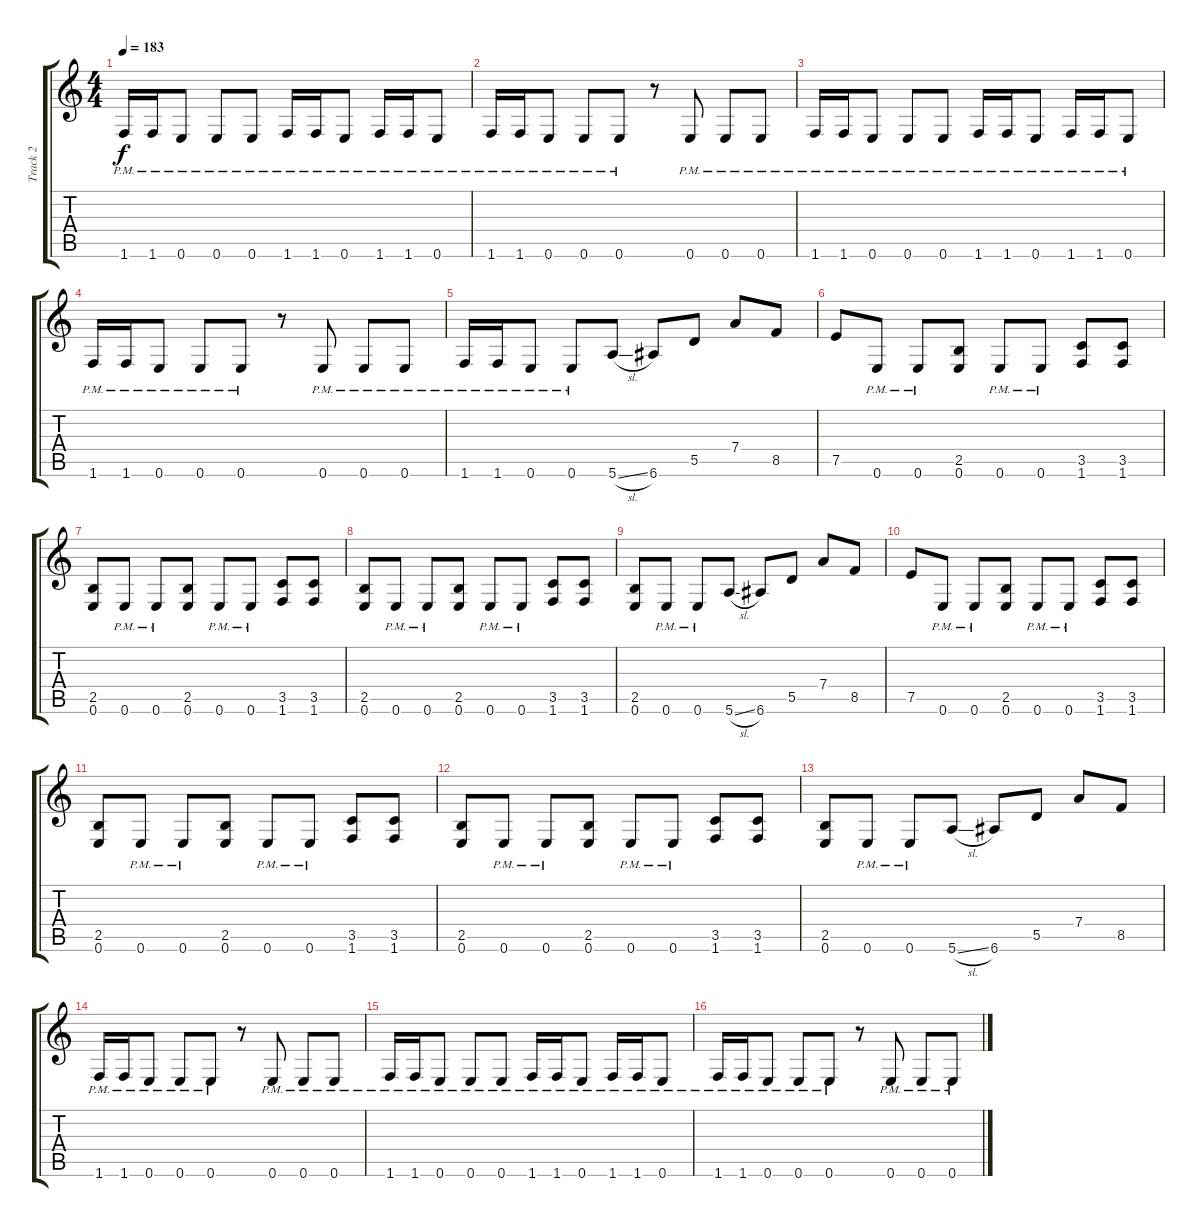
\track ("Track 2" "Track 2") {instrument overdrivenguitar}
\staff {score tabs}
\tuning (E4 B3 G3 D3 A2 E2) {hide}
\ts (4 4)
\tempo 183
\clef g2
\ks c
1.6{pm}.16{dy f} 1.6{pm}.16 0.6{pm}.8 0.6{pm}.8 0.6{pm}.8 1.6{pm}.16 1.6{pm}.16 0.6{pm}.8 1.6{pm}.16 1.6{pm}.16 0.6{pm}.8 |
1.6{pm}.16 1.6{pm}.16 0.6{pm}.8 0.6{pm}.8 0.6{pm}.8 r.8 0.6{pm}.8 0.6{pm}.8 0.6{pm}.8 |
1.6{pm}.16 1.6{pm}.16 0.6{pm}.8 0.6{pm}.8 0.6{pm}.8 1.6{pm}.16 1.6{pm}.16 0.6{pm}.8 1.6{pm}.16 1.6{pm}.16 0.6{pm}.8 |
1.6{pm}.16 1.6{pm}.16 0.6{pm}.8 0.6{pm}.8 0.6{pm}.8 r.8 0.6{pm}.8 0.6{pm}.8 0.6{pm}.8 |
1.6{pm}.16 1.6{pm}.16 0.6{pm}.8 0.6{pm}.8 5.6{sl}.8 6.6.8 5.5.8 7.4.8 8.5.8 |
7.5.8 0.6{pm}.8 0.6{pm}.8 (2.5 0.6).8 0.6{pm}.8 0.6{pm}.8 (3.5 1.6).8 (3.5 1.6).8 |
(2.5 0.6).8 0.6{pm}.8 0.6{pm}.8 (2.5 0.6).8 0.6{pm}.8 0.6{pm}.8 (3.5 1.6).8 (3.5 1.6).8 |
(2.5 0.6).8 0.6{pm}.8 0.6{pm}.8 (2.5 0.6).8 0.6{pm}.8 0.6{pm}.8 (3.5 1.6).8 (3.5 1.6).8 |
(2.5 0.6).8 0.6{pm}.8 0.6{pm}.8 5.6{sl}.8 6.6.8 5.5.8 7.4.8 8.5.8 |
7.5.8 0.6{pm}.8 0.6{pm}.8 (2.5 0.6).8 0.6{pm}.8 0.6{pm}.8 (3.5 1.6).8 (3.5 1.6).8 |
(2.5 0.6).8 0.6{pm}.8 0.6{pm}.8 (2.5 0.6).8 0.6{pm}.8 0.6{pm}.8 (3.5 1.6).8 (3.5 1.6).8 |
(2.5 0.6).8 0.6{pm}.8 0.6{pm}.8 (2.5 0.6).8 0.6{pm}.8 0.6{pm}.8 (3.5 1.6).8 (3.5 1.6).8 |
(2.5 0.6).8 0.6{pm}.8 0.6{pm}.8 5.6{sl}.8 6.6.8 5.5.8 7.4.8 8.5.8 |
1.6{pm}.16 1.6{pm}.16 0.6{pm}.8 0.6{pm}.8 0.6{pm}.8 r.8 0.6{pm}.8 0.6{pm}.8 0.6{pm}.8 |
1.6{pm}.16 1.6{pm}.16 0.6{pm}.8 0.6{pm}.8 0.6{pm}.8 1.6{pm}.16 1.6{pm}.16 0.6{pm}.8 1.6{pm}.16 1.6{pm}.16 0.6{pm}.8 |
1.6{pm}.16 1.6{pm}.16 0.6{pm}.8 0.6{pm}.8 0.6{pm}.8 r.8 0.6{pm}.8 0.6{pm}.8 0.6{pm}.8
